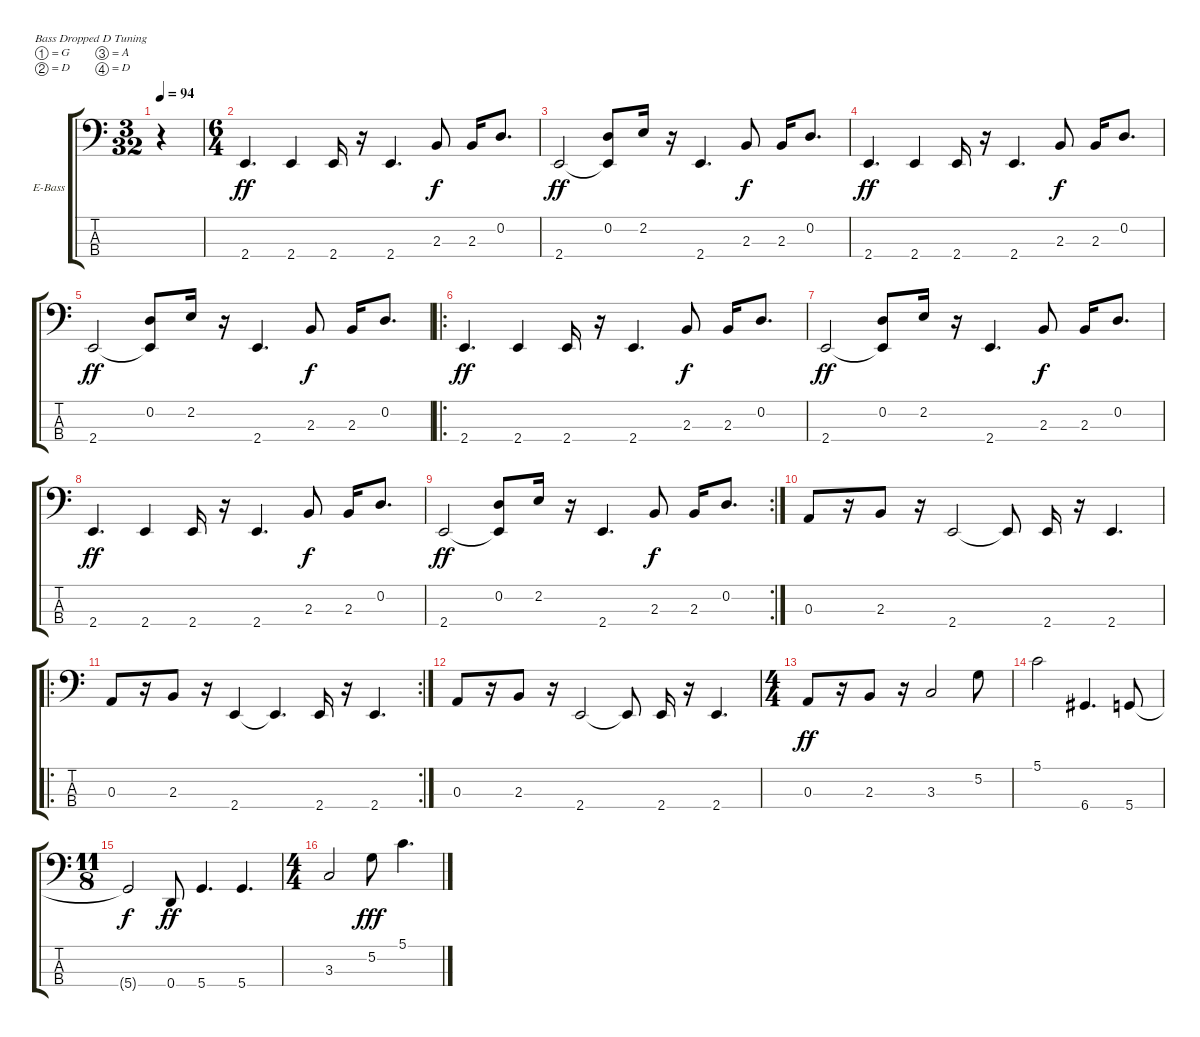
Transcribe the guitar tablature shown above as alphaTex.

\bracketExtendMode groupsimilarinstruments
\firstSystemTrackNameOrientation horizontal
\otherSystemsTrackNameOrientation horizontal
\track ("Bass" "E-Bass") {instrument electricbassfinger}
\staff {score tabs}
\tuning (G2 D2 A1 D1)
\ts (3 32)
\tempo 94
\clef f4
\ks c
r.4{dy ff instrument electricbassfinger} |
\ts (6 4)
2.4.4{d} 2.4.4 2.4.16 r.16 2.4.4{d} 2.3.8{dy f} 2.3.16 0.2.8{d} |
2.4.2{dy ff} (0.2 2.4{t}).8 2.2.16 r.16 2.4.4{d} 2.3.8{dy f} 2.3.16 0.2.8{d} |
2.4.4{d dy ff} 2.4.4 2.4.16 r.16 2.4.4{d} 2.3.8{dy f} 2.3.16 0.2.8{d} |
2.4.2{dy ff} (0.2 2.4{t}).8 2.2.16 r.16 2.4.4{d} 2.3.8{dy f} 2.3.16 0.2.8{d} |
\ro
2.4.4{d dy ff} 2.4.4 2.4.16 r.16 2.4.4{d} 2.3.8{dy f} 2.3.16 0.2.8{d} |
2.4.2{dy ff} (0.2 2.4{t}).8 2.2.16 r.16 2.4.4{d} 2.3.8{dy f} 2.3.16 0.2.8{d} |
2.4.4{d dy ff} 2.4.4 2.4.16 r.16 2.4.4{d} 2.3.8{dy f} 2.3.16 0.2.8{d} |
\rc 2
2.4.2{dy ff} (0.2 2.4{t}).8 2.2.16 r.16 2.4.4{d} 2.3.8{dy f} 2.3.16 0.2.8{d} |
0.3.8 r.16 2.3.8 r.16 2.4.2 2.4{t}.8 2.4.16 r.16 2.4.4{d} |
\ro
\rc 2
0.3.8 r.16 2.3.8 r.16 2.4.4 2.4{t}.4{d} 2.4.16 r.16 2.4.4{d} |
0.3.8 r.16 2.3.8 r.16 2.4.2 2.4{t}.8 2.4.16 r.16 2.4.4{d} |
\ts (4 4)
0.3.8{dy ff} r.16 2.3.8 r.16 3.3.2 5.2.8 |
5.1.2 6.4.4{d} 5.4.8 |
\ts (11 8)
5.4{t}.2{dy f} 0.4.8{dy ff} 5.4.4{d} 5.4.4{d} |
\ts (4 4)
3.3.2 5.2.8{dy fff} 5.1.4{d}
